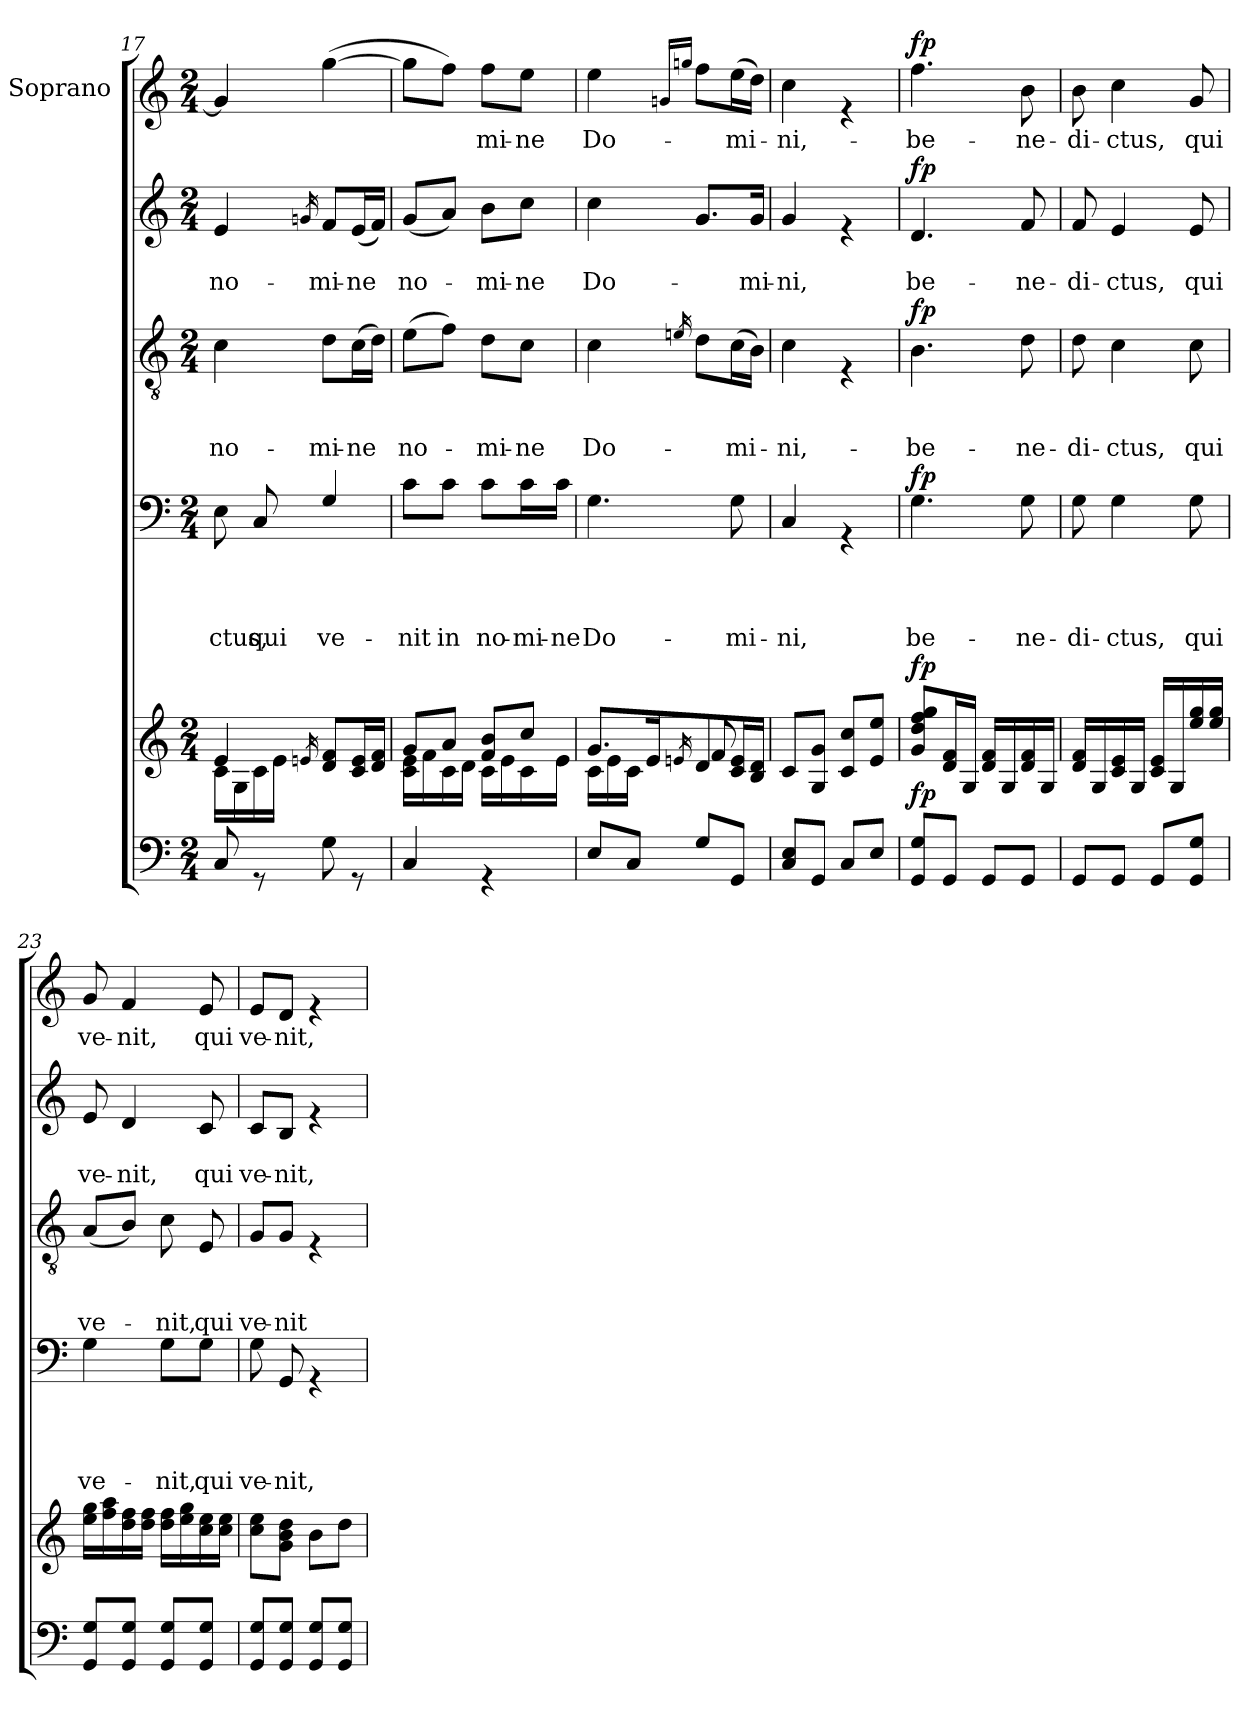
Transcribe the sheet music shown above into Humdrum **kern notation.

**kern	**dynam	**kern	**dynam	**kern	**text	**text	**text	**text	**dynam	**kern	**text	**text	**text	**dynam	**kern	**text	**text	**dynam	**kern	**text	**dynam
*part6	*part6	*part5	*part5	*part4	*part4	*part4	*part4	*part4	*part4	*part3	*part3	*part3	*part3	*part3	*part2	*part2	*part2	*part2	*part1	*part1	*part1
*staff6	*staff6	*staff5	*staff5	*staff4	*staff4	*staff4	*staff4	*staff4	*staff4	*staff3	*staff3	*staff3	*staff3	*staff3	*staff2	*staff2	*staff2	*staff2	*staff1	*staff1	*staff1
*	*	*	*	*	*	*	*	*	*	*	*	*	*	*	*	*	*	*	*I"Soprano	*	*
*clefF4	*	*clefG2	*	*clefF4	*	*	*	*	*	*clefGv2	*	*	*	*	*clefG2	*	*	*	*clefG2	*	*
*k[]	*	*k[]	*	*k[]	*	*	*	*	*	*k[]	*	*	*	*	*k[]	*	*	*	*k[]	*	*
*C:	*	*C:	*	*C:	*	*	*	*	*	*C:	*	*	*	*	*C:	*	*	*	*C:	*	*
*M2/4	*	*M2/4	*	*M2/4	*	*	*	*	*	*M2/4	*	*	*	*	*M2/4	*	*	*	*M2/4	*	*
=17	=17	=17	=17	=17	=17	=17	=17	=17	=17	=17	=17	=17	=17	=17	=17	=17	=17	=17	=17	=17	=17
*	*	*^	*	*	*	*	*	*	*	*	*	*	*	*	*	*	*	*	*	*	*
!	!	!	!	!	!	!	!	!	!LO:LY:b	!	!	!	!	!LO:LY:b	!	!	!	!LO:LY:b	!	!	!	!
*	*	*	*	*	*^	*	*	*	*	*	*	*	*	*	*	*	*	*	*	*	*	*
8C/	.	4e/	16c\LL	.	8E\	8ryy	.	.	.	-ctus,	.	4c\	.	.	no-	.	4e/	.	no-	.	4g/]	.	.
.	.	.	16G\	.	.	.	.	.	.	.	.	.	.	.	.	.	.	.	.	.	.	.	.
!	!	!	!	!	!	!	!	!	!	!LO:LY:b	!	!	!	!	!	!	!	!	!	!	!	!	!
8rGG	.	.	16c\	.	8ryy	8C/	.	.	.	-qui	.	.	.	.	.	.	.	.	.	.	.	.	.
.	.	.	16e\JJ	.	.	.	.	.	.	.	.	.	.	.	.	.	.	.	.	.	.	.	.
.	.	16qen/	.	.	.	.	.	.	.	.	.	.	.	.	.	.	16qgn/	.	.	.	.	.	.
!	!	!	!	!	!	!	!	!	!	!LO:LY:b	!	!	!	!	!LO:LY:b	!	!	!	!LO:LY:b	!	!	!	!
8G\	.	8d/ 8f/L	4ryy	.	4G/	4ryy	.	.	.	ve-	.	8d\L	.	.	-mi-	.	8f/L	.	-mi-	.	(>[>4gg\	.	.
!	!	!	!	!	!	!	!	!	!	!	!	!	!	!	!LO:LY:b	!	!	!	!LO:LY:b	!	!	!	!
8rGG	.	16c/ 16e/L	.	.	.	.	.	.	.	.	.	(>16c\L	.	.	-ne	.	(<16e/L	.	-ne	.	.	.	.
.	.	16d/ 16f/JJ	.	.	.	.	.	.	.	.	.	16d\JJ)	.	.	.	.	16f/JJ)	.	.	.	.	.	.
*	*	*	*	*	*v	*v	*	*	*	*	*	*	*	*	*	*	*	*	*	*	*	*	*
=18	=18	=18	=18	=18	=18	=18	=18	=18	=18	=18	=18	=18	=18	=18	=18	=18	=18	=18	=18	=18	=18	=18
!	!	!	!	!	!	!	!	!	!LO:LY:b	!	!	!	!	!LO:LY:b	!	!	!	!LO:LY:b	!	!	!	!
4C/	.	8g/L	16c\ 16e\LL	.	8c\L	.	.	.	nit	.	(>8e\L	.	.	no-	.	(<8g/L	.	no-	.	8gg\L]	.	.
.	.	.	16f\	.	.	.	.	.	.	.	.	.	.	.	.	.	.	.	.	.	.	.
!	!	!	!	!	!	!	!	!	!LO:LY:b	!	!	!	!	!	!	!	!	!	!	!	!	!
.	.	8a/J	16c\	.	8c\J	.	.	.	in	.	8f\J)	.	.	.	.	8a/J)	.	.	.	8ff\J)	.	.
.	.	.	16d\JJ	.	.	.	.	.	.	.	.	.	.	.	.	.	.	.	.	.	.	.
!	!	!	!	!	!	!	!	!	!LO:LY:b	!	!	!	!	!LO:LY:b	!	!	!	!LO:LY:b	!	!	!LO:LY:b	!
4rGG	.	8f/ 8b/L	16c\LL	.	8c\L	.	.	.	no-	.	8d\L	.	.	-mi-	.	8b\L	.	-mi-	.	8ff\L	-mi-	.
.	.	.	16e\	.	.	.	.	.	.	.	.	.	.	.	.	.	.	.	.	.	.	.
!	!	!	!	!	!	!	!	!	!LO:LY:b	!	!	!	!	!LO:LY:b	!	!	!	!LO:LY:b	!	!	!LO:LY:b	!
.	.	8cc/J	16c\	.	16c\L	.	.	.	-mi-	.	8c\J	.	.	-ne	.	8cc\J	.	-ne	.	8ee\J	-ne	.
!	!	!	!	!	!	!	!	!	!LO:LY:b	!	!	!	!	!	!	!	!	!	!	!	!	!
.	.	.	16e\JJ	.	16c\JJ	.	.	.	-ne	.	.	.	.	.	.	.	.	.	.	.	.	.
=19	=19	=19	=19	=19	=19	=19	=19	=19	=19	=19	=19	=19	=19	=19	=19	=19	=19	=19	=19	=19	=19	=19
!	!	!	!	!	!	!	!	!	!LO:LY:b	!	!	!	!	!LO:LY:b	!	!	!	!LO:LY:b	!	!	!LO:LY:b	!
8E/L	.	8.g/L	16c\LL	.	4.G\	.	.	.	Do-	.	4c\	.	.	Do-	.	4cc\	.	Do-	.	4ee\	Do-	.
.	.	.	16e\	.	.	.	.	.	.	.	.	.	.	.	.	.	.	.	.	.	.	.
8C/J	.	.	16c\JJ	.	.	.	.	.	.	.	.	.	.	.	.	.	.	.	.	.	.	.
.	.	16e/k	16ryy	.	.	.	.	.	.	.	.	.	.	.	.	.	.	.	.	.	.	.
.	.	.	.	.	.	.	.	.	.	.	.	.	.	.	.	.	.	.	.	16qgn/LL	.	.
.	.	16qen/	.	.	.	.	.	.	.	.	16qen/	.	.	.	.	.	.	.	.	16qggn/JJ	.	.
8G/L	.	8d/	8f/	.	.	.	.	.	.	.	8d\L	.	.	.	.	8.g/L	.	.	.	8ff\L	.	.
!	!	!	!	!	!	!	!	!	!LO:LY:b	!	!	!	!	!LO:LY:b	!	!	!	!	!	!	!LO:LY:b	!
8GG/J	.	16c/ 16e/L	8ryy	.	8G\	.	.	.	-mi-	.	(>16c\L	.	.	-mi-	.	.	.	.	.	(>16ee\L	-mi-	.
!	!	!	!	!	!	!	!	!	!	!	!	!	!	!	!	!	!	!LO:LY:b	!	!	!	!
.	.	16B/ 16d/JJ	.	.	.	.	.	.	.	.	16B\JJ)	.	.	.	.	16g/Jk	.	-mi-	.	16dd\JJ)	.	.
*	*	*v	*v	*	*	*	*	*	*	*	*	*	*	*	*	*	*	*	*	*	*	*
=20	=20	=20	=20	=20	=20	=20	=20	=20	=20	=20	=20	=20	=20	=20	=20	=20	=20	=20	=20	=20	=20
!	!	!	!	!	!	!	!	!LO:LY:b	!	!	!	!	!LO:LY:b	!	!	!	!LO:LY:b	!	!	!LO:LY:b	!
8C/ 8E/L	.	8c/L	.	4C/	.	.	.	-ni,	.	4c\	.	.	-ni,-	.	4g/	.	-ni,	.	4cc\	-ni,-	.
8GG/J	.	8G/ 8g/J	.	.	.	.	.	.	.	.	.	.	.	.	.	.	.	.	.	.	.
8C/L	.	8c/ 8cc/L	.	4rGG	.	.	.	.	.	4rE	.	.	.	.	4re	.	.	.	4re	.	.
8E/J	.	8e/ 8ee/J	.	.	.	.	.	.	.	.	.	.	.	.	.	.	.	.	.	.	.
=21	=21	=21	=21	=21	=21	=21	=21	=21	=21	=21	=21	=21	=21	=21	=21	=21	=21	=21	=21	=21	=21
!	!LO:DY:a	!	!LO:DY:a	!	!	!	!	!LO:LY:b	!LO:DY:a	!	!	!	!LO:LY:b	!LO:DY:a	!	!	!LO:LY:b	!LO:DY:a	!	!LO:LY:b	!LO:DY:a
8GG/ 8G/L	fp	8g/ 8dd/ 8ff/ 8gg/L	fp	4.G\	.	.	.	be-	fp	4.B\	.	.	-be-	fp	4.d/	.	be-	fp	4.ff\	-be-	fp
8GG/J	.	16d/ 16f/L	.	.	.	.	.	.	.	.	.	.	.	.	.	.	.	.	.	.	.
.	.	16G/JJ	.	.	.	.	.	.	.	.	.	.	.	.	.	.	.	.	.	.	.
8GG/L	.	16d/ 16f/LL	.	.	.	.	.	.	.	.	.	.	.	.	.	.	.	.	.	.	.
.	.	16G/	.	.	.	.	.	.	.	.	.	.	.	.	.	.	.	.	.	.	.
!	!	!	!	!	!	!	!	!LO:LY:b	!	!	!	!	!LO:LY:b	!	!	!	!LO:LY:b	!	!	!LO:LY:b	!
8GG/J	.	16d/ 16f/	.	8G\	.	.	.	-ne-	.	8d\	.	.	-ne-	.	8f/	.	-ne-	.	8b\	-ne-	.
.	.	16G/JJ	.	.	.	.	.	.	.	.	.	.	.	.	.	.	.	.	.	.	.
!!LO:PB:g=z
=22	=22	=22	=22	=22	=22	=22	=22	=22	=22	=22	=22	=22	=22	=22	=22	=22	=22	=22	=22	=22	=22
!	!	!	!	!	!	!	!	!LO:LY:b	!	!	!	!	!LO:LY:b	!	!	!	!LO:LY:b	!	!	!LO:LY:b	!
8GG/L	.	16d/ 16f/LL	.	8G\	.	.	.	-di-	.	8d\	.	.	-di-	.	8f/	.	-di-	.	8b\	-di-	.
.	.	16G/	.	.	.	.	.	.	.	.	.	.	.	.	.	.	.	.	.	.	.
!	!	!	!	!	!	!	!	!LO:LY:b	!	!	!	!	!LO:LY:b	!	!	!	!LO:LY:b	!	!	!LO:LY:b	!
8GG/J	.	16c/ 16e/	.	4G\	.	.	.	-ctus,	.	4c\	.	.	-ctus,	.	4e/	.	-ctus,	.	4cc\	-ctus,	.
.	.	16G/JJ	.	.	.	.	.	.	.	.	.	.	.	.	.	.	.	.	.	.	.
8GG/L	.	16c/ 16e/LL	.	.	.	.	.	.	.	.	.	.	.	.	.	.	.	.	.	.	.
.	.	16G/	.	.	.	.	.	.	.	.	.	.	.	.	.	.	.	.	.	.	.
!	!	!	!	!	!	!	!	!LO:LY:b	!	!	!	!	!LO:LY:b	!	!	!	!LO:LY:b	!	!	!LO:LY:b	!
8GG/ 8G/J	.	16ee/ 16gg/	.	8G\	.	.	.	qui	.	8c\	.	.	qui	.	8e/	.	qui	.	8g/	qui	.
.	.	16ee/ 16gg/JJ	.	.	.	.	.	.	.	.	.	.	.	.	.	.	.	.	.	.	.
=23	=23	=23	=23	=23	=23	=23	=23	=23	=23	=23	=23	=23	=23	=23	=23	=23	=23	=23	=23	=23	=23
!	!	!	!	!	!	!	!	!LO:LY:b	!	!	!	!	!LO:LY:b	!	!	!	!LO:LY:b	!	!	!LO:LY:b	!
8GG/ 8G/L	.	16ee\ 16gg\LL	.	4G\	.	.	.	ve-	.	(<8A/L	.	.	ve-	.	8e/	.	ve-	.	8g/	ve-	.
.	.	16ff\ 16aa\	.	.	.	.	.	.	.	.	.	.	.	.	.	.	.	.	.	.	.
!	!	!	!	!	!	!	!	!	!	!	!	!	!	!	!	!	!LO:LY:b	!	!	!LO:LY:b	!
8GG/ 8G/J	.	16dd\ 16ff\	.	.	.	.	.	.	.	8B/J)	.	.	.	.	4d/	.	-nit,	.	4f/	-nit,	.
.	.	16dd\ 16ff\JJ	.	.	.	.	.	.	.	.	.	.	.	.	.	.	.	.	.	.	.
!	!	!	!	!	!	!	!	!LO:LY:b	!	!	!	!	!LO:LY:b	!	!	!	!	!	!	!	!
8GG/ 8G/L	.	16dd\ 16ff\LL	.	8G\L	.	.	.	-nit,	.	8c\	.	.	-nit,	.	.	.	.	.	.	.	.
.	.	16ee\ 16gg\	.	.	.	.	.	.	.	.	.	.	.	.	.	.	.	.	.	.	.
!	!	!	!	!	!	!	!	!LO:LY:b	!	!	!	!	!LO:LY:b	!	!	!	!LO:LY:b	!	!	!LO:LY:b	!
8GG/ 8G/J	.	16cc\ 16ee\	.	8G\J	.	.	.	qui	.	8E/	.	.	qui	.	8c/	.	qui	.	8e/	qui	.
.	.	16cc\ 16ee\JJ	.	.	.	.	.	.	.	.	.	.	.	.	.	.	.	.	.	.	.
=24	=24	=24	=24	=24	=24	=24	=24	=24	=24	=24	=24	=24	=24	=24	=24	=24	=24	=24	=24	=24	=24
!	!	!	!	!	!	!	!	!LO:LY:b	!	!	!	!	!LO:LY:b	!	!	!	!LO:LY:b	!	!	!LO:LY:b	!
8GG/ 8G/L	.	8cc\ 8ee\L	.	8G\	.	.	.	ve-	.	8G/L	.	.	ve-	.	8c/L	.	ve-	.	8e/L	ve-	.
!	!	!	!	!	!	!	!	!LO:LY:b	!	!	!	!	!LO:LY:b	!	!	!	!LO:LY:b	!	!	!LO:LY:b	!
8GG/ 8G/J	.	8g\ 8b\ 8dd\J	.	8GG/	.	.	.	-nit,	.	8G/J	.	.	-nit	.	8B/J	.	-nit,	.	8d/J	-nit,	.
8GG/ 8G/L	.	8b\L	.	4rGG	.	.	.	.	.	4rE	.	.	.	.	4re	.	.	.	4re	.	.
8GG/ 8G/J	.	8dd\J	.	.	.	.	.	.	.	.	.	.	.	.	.	.	.	.	.	.	.
=	=	=	=	=	=	=	=	=	=	=	=	=	=	=	=	=	=	=	=	=	=
*-	*-	*-	*-	*-	*-	*-	*-	*-	*-	*-	*-	*-	*-	*-	*-	*-	*-	*-	*-	*-	*-
